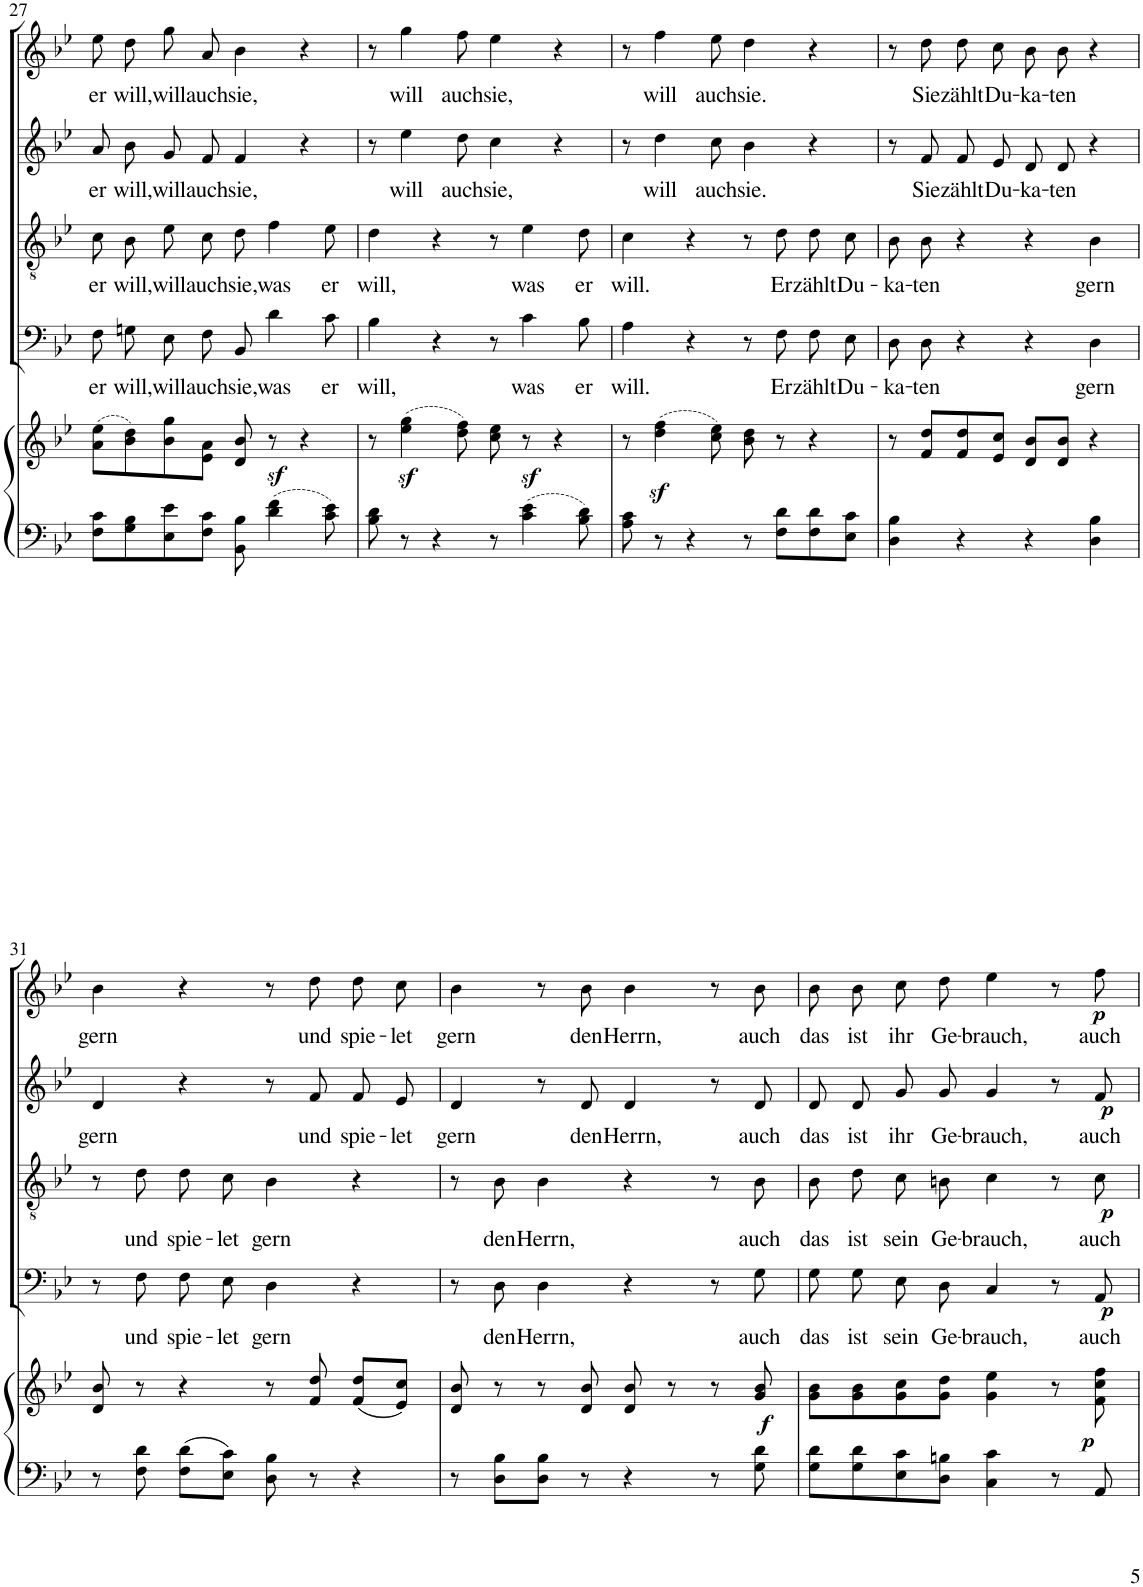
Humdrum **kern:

**kern	**kern	**dynam	**kern	**text	**dynam	**kern	**text	**dynam	**kern	**text	**dynam	**kern	**text	**dynam
*part5	*part5	*part5	*part4	*part4	*part4	*part3	*part3	*part3	*part2	*part2	*part2	*part1	*part1	*part1
*staff6	*staff5	*staff5/6	*staff4	*staff4	*staff4	*staff3	*staff3	*staff3	*staff2	*staff2	*staff2	*staff1	*staff1	*staff1
*I"Pianoforte	*	*	*I"Basso	*	*	*I"Tenore	*	*	*I"Alto	*	*	*I"Soprano	*	*
*I'Pno	*	*	*	*	*	*	*	*	*	*	*	*	*	*
!!LO:PB:g=z
*clefF4	*clefG2	*	*clefF4	*	*	*clefGv2	*	*	*clefG2	*	*	*clefG2	*	*
*k[b-e-]	*k[b-e-]	*	*k[b-e-]	*	*	*k[b-e-]	*	*	*k[b-e-]	*	*	*k[b-e-]	*	*
*M4/4	*M4/4	*	*M4/4	*	*	*M4/4	*	*	*M4/4	*	*	*M4/4	*	*
*met(c)	*met(c)	*	*met(c)	*	*	*met(c)	*	*	*met(c)	*	*	*met(c)	*	*
=27	=27	=27	=27	=27	=27	=27	=27	=27	=27	=27	=27	=27	=27	=27
!	!	!	!	!LO:LY:b	!	!	!LO:LY:b	!	!	!LO:LY:b	!	!	!LO:LY:b	!
8F\ 8c\L	(8a\ 8ee-\L	.	8F\L	er	.	8c\L	er	.	8a/L	er	.	8ee-\L	er	.
!	!	!	!	!LO:LY:b	!	!	!LO:LY:b	!	!	!LO:LY:b	!	!	!LO:LY:b	!
8G\ 8B-\	8b-\ 8dd\)	.	8Gn\J	will,	.	8B-\J	will,	.	8b-/J	will,	.	8dd\J	will,	.
!	!	!	!	!LO:LY:b	!	!	!LO:LY:b	!	!	!LO:LY:b	!	!	!LO:LY:b	!
8E-\ 8e-\	8b-\ 8gg\	.	8E-\L	will	.	8e-\L	will	.	8g/L	will	.	8gg\L	will	.
!	!	!	!	!LO:LY:b	!	!	!LO:LY:b	!	!	!LO:LY:b	!	!	!LO:LY:b	!
8F\ 8c\J	8e-\ 8a\J	.	8F\J	auch	.	8c\J	auch	.	8f/J	auch	.	8a\J	auch	.
!	!	!	!	!LO:LY:b	!	!	!LO:LY:b	!	!	!LO:LY:b	!	!	!LO:LY:b	!
8BB-\ 8B-\	8d/ 8b-/	.	8BB-/	sie,	.	8d\	sie,	.	4f/	sie,	.	4b-\	sie,	.
!	!	!LO:DY:b	!	!LO:LY:b	!	!	!LO:LY:b	!	!	!	!	!	!	!
4d\ 4f\	8r	sf	4d\	was	.	4f\	was	.	.	.	.	.	.	.
.	4r	.	.	.	.	.	.	.	4r	.	.	4r	.	.
!	!	!	!	!LO:LY:b	!	!	!LO:LY:b	!	!	!	!	!	!	!
8c\ 8e-\	.	.	8c\	er	.	8e-\	er	.	.	.	.	.	.	.
=28	=28	=28	=28	=28	=28	=28	=28	=28	=28	=28	=28	=28	=28	=28
!	!	!	!	!LO:LY:b	!	!	!LO:LY:b	!	!	!	!	!	!	!
8B-\ 8d\	8r	.	4B-\	will,	.	4d\	will,	.	8r	.	.	8r	.	.
!	!	!	!	!	!	!	!	!	!	!LO:LY:b	!	!	!LO:LY:b	!
8r	(4ee-\z< 4gg\z<	.	.	.	.	.	.	.	4ee-\	will	.	4gg\	will	.
4r	.	.	4r	.	.	4r	.	.	.	.	.	.	.	.
!	!	!	!	!	!	!	!	!	!	!LO:LY:b	!	!	!LO:LY:b	!
.	8dd\ 8ff\)	.	.	.	.	.	.	.	8dd\	auch	.	8ff\	auch	.
!	!	!	!	!	!	!	!	!	!	!LO:LY:b	!	!	!LO:LY:b	!
8r	8cc\ 8ee-\	.	8r	.	.	8r	.	.	4cc\	sie,	.	4ee-\	sie,	.
!	!	!LO:DY:b	!	!LO:LY:b	!	!	!LO:LY:b	!	!	!	!	!	!	!
4c\ 4e-\	8r	sf	4c\	was	.	4e-\	was	.	.	.	.	.	.	.
.	4r	.	.	.	.	.	.	.	4r	.	.	4r	.	.
!	!	!	!	!LO:LY:b	!	!	!LO:LY:b	!	!	!	!	!	!	!
8B-\ 8d\	.	.	8B-\	er	.	8d\	er	.	.	.	.	.	.	.
=29	=29	=29	=29	=29	=29	=29	=29	=29	=29	=29	=29	=29	=29	=29
!	!	!	!	!LO:LY:b	!	!	!LO:LY:b	!	!	!	!	!	!	!
8A\ 8c\	8r	.	4A\	will.	.	4c\	will.	.	8r	.	.	8r	.	.
!	!	!	!	!	!	!	!	!	!	!LO:LY:b	!	!	!LO:LY:b	!
8r	(4dd\z< 4ff\z<	.	.	.	.	.	.	.	4dd\	will	.	4ff\	will	.
4r	.	.	4r	.	.	4r	.	.	.	.	.	.	.	.
!	!	!	!	!	!	!	!	!	!	!LO:LY:b	!	!	!LO:LY:b	!
.	8cc\ 8ee-\)	.	.	.	.	.	.	.	8cc\	auch	.	8ee-\	auch	.
!	!	!	!	!	!	!	!	!	!	!LO:LY:b	!	!	!LO:LY:b	!
8r	8b-\ 8dd\	.	8r	.	.	8r	.	.	4b-\	sie.	.	4dd\	sie.	.
!	!	!	!	!LO:LY:b	!	!	!LO:LY:b	!	!	!	!	!	!	!
8F\ 8d\L	8r	.	8F\	Er	.	8d\	Er	.	.	.	.	.	.	.
!	!	!	!	!LO:LY:b	!	!	!LO:LY:b	!	!	!	!	!	!	!
8F\ 8d\	4r	.	8F\L	zählt	.	8d\L	zählt	.	4r	.	.	4r	.	.
!	!	!	!	!LO:LY:b	!	!	!LO:LY:b	!	!	!	!	!	!	!
8E-\ 8c\J	.	.	8E-\J	Du-	.	8c\J	Du-	.	.	.	.	.	.	.
=30	=30	=30	=30	=30	=30	=30	=30	=30	=30	=30	=30	=30	=30	=30
!	!	!	!	!LO:LY:b	!	!	!LO:LY:b	!	!	!	!	!	!	!
4D\ 4B-\	8r	.	8D\L	-ka-	.	8B-\L	-ka-	.	8r	.	.	8r	.	.
!	!	!	!	!LO:LY:b	!	!	!LO:LY:b	!	!	!LO:LY:b	!	!	!LO:LY:b	!
.	8f/ 8dd/L	.	8D\J	-ten	.	8B-\J	-ten	.	8f/	Sie	.	8dd\	Sie	.
!	!	!	!	!	!	!	!	!	!	!LO:LY:b	!	!	!LO:LY:b	!
4r	8f/ 8dd/	.	4r	.	.	4r	.	.	8f/L	zählt	.	8dd\L	zählt	.
!	!	!	!	!	!	!	!	!	!	!LO:LY:b	!	!	!LO:LY:b	!
.	8e-/ 8cc/J	.	.	.	.	.	.	.	8e-/J	Du-	.	8cc\J	Du-	.
!	!	!	!	!	!	!	!	!	!	!LO:LY:b	!	!	!LO:LY:b	!
4r	8d/ 8b-/L	.	4r	.	.	4r	.	.	8d/L	-ka-	.	8b-\L	-ka-	.
!	!	!	!	!	!	!	!	!	!	!LO:LY:b	!	!	!LO:LY:b	!
.	8d/ 8b-/J	.	.	.	.	.	.	.	8d/J	-ten	.	8b-\J	-ten	.
!	!	!	!	!LO:LY:b	!	!	!LO:LY:b	!	!	!	!	!	!	!
4D\ 4B-\	4r	.	4D\	gern	.	4B-\	gern	.	4r	.	.	4r	.	.
!!LO:LB:g=z
=31	=31	=31	=31	=31	=31	=31	=31	=31	=31	=31	=31	=31	=31	=31
!	!	!	!	!	!	!	!	!	!	!LO:LY:b	!	!	!LO:LY:b	!
8r	8d/ 8b-/	.	8r	.	.	8r	.	.	4d/	gern	.	4b-\	gern	.
!	!	!	!	!LO:LY:b	!	!	!LO:LY:b	!	!	!	!	!	!	!
8F\ 8d\	8r	.	8F\	und	.	8d\	und	.	.	.	.	.	.	.
!	!	!	!	!LO:LY:b	!	!	!LO:LY:b	!	!	!	!	!	!	!
8F\ 8d\L	4r	.	8F\L	spie-	.	8d\L	spie-	.	4r	.	.	4r	.	.
!	!	!	!	!LO:LY:b	!	!	!LO:LY:b	!	!	!	!	!	!	!
8E-\ 8c\J	.	.	8E-\J	-let	.	8c\J	-let	.	.	.	.	.	.	.
!	!	!	!	!LO:LY:b	!	!	!LO:LY:b	!	!	!	!	!	!	!
8D\ 8B-\	8r	.	4D\	gern	.	4B-\	gern	.	8r	.	.	8r	.	.
!	!	!	!	!	!	!	!	!	!	!LO:LY:b	!	!	!LO:LY:b	!
8r	8f/ 8dd/	.	.	.	.	.	.	.	8f/	und	.	8dd\	und	.
!	!	!	!	!	!	!	!	!	!	!LO:LY:b	!	!	!LO:LY:b	!
4r	(8f/ 8dd/L	.	4r	.	.	4r	.	.	8f/L	spie-	.	8dd\L	spie-	.
!	!	!	!	!	!	!	!	!	!	!LO:LY:b	!	!	!LO:LY:b	!
.	8e-/ 8cc/J)	.	.	.	.	.	.	.	8e-/J	-let	.	8cc\J	-let	.
=32	=32	=32	=32	=32	=32	=32	=32	=32	=32	=32	=32	=32	=32	=32
!	!	!	!	!	!	!	!	!	!	!LO:LY:b	!	!	!LO:LY:b	!
8r	8d/ 8b-/	.	8r	.	.	8r	.	.	4d/	gern	.	4b-\	gern	.
!	!	!	!	!LO:LY:b	!	!	!LO:LY:b	!	!	!	!	!	!	!
8D\ 8B-\L	8r	.	8D\	den	.	8B-\	den	.	.	.	.	.	.	.
!	!	!	!	!LO:LY:b	!	!	!LO:LY:b	!	!	!	!	!	!	!
8D\ 8B-\J	8r	.	4D\	Herrn,	.	4B-\	Herrn,	.	8r	.	.	8r	.	.
!	!	!	!	!	!	!	!	!	!	!LO:LY:b	!	!	!LO:LY:b	!
8r	8d/ 8b-/	.	.	.	.	.	.	.	8d/	den	.	8b-\	den	.
!	!	!	!	!	!	!	!	!	!	!LO:LY:b	!	!	!LO:LY:b	!
4r	8d/ 8b-/	.	4r	.	.	4r	.	.	4d/	Herrn,	.	4b-\	Herrn,	.
.	8r	.	.	.	.	.	.	.	.	.	.	.	.	.
8r	8r	.	8r	.	.	8r	.	.	8r	.	.	8r	.	.
!	!	!LO:DY:b	!	!LO:LY:b	!	!	!LO:LY:b	!	!	!LO:LY:b	!	!	!LO:LY:b	!
8G\ 8d\	8g/ 8b-/	f	8G\	auch	.	8B-\	auch	.	8d/	auch	.	8b-\	auch	.
=33	=33	=33	=33	=33	=33	=33	=33	=33	=33	=33	=33	=33	=33	=33
!	!	!	!	!LO:LY:b	!	!	!LO:LY:b	!	!	!LO:LY:b	!	!	!LO:LY:b	!
8G\ 8d\L	8g\ 8b-\L	.	8G\L	das	.	8B-\L	das	.	8d/L	das	.	8b-\L	das	.
!	!	!	!	!LO:LY:b	!	!	!LO:LY:b	!	!	!LO:LY:b	!	!	!LO:LY:b	!
8G\ 8d\	8g\ 8b-\	.	8G\J	ist	.	8d\J	ist	.	8d/J	ist	.	8b-\J	ist	.
!	!	!	!	!LO:LY:b	!	!	!LO:LY:b	!	!	!LO:LY:b	!	!	!LO:LY:b	!
8E-\ 8c\	8g\ 8cc\	.	8E-\L	sein	.	8c\L	sein	.	8g/L	ihr	.	8cc\L	ihr	.
!	!	!	!	!LO:LY:b	!	!	!LO:LY:b	!	!	!LO:LY:b	!	!	!LO:LY:b	!
8D\ 8Bn\J	8g\ 8dd\J	.	8D\J	Ge-	.	8Bn\J	Ge-	.	8g/J	Ge-	.	8dd\J	Ge-	.
!	!	!	!	!LO:LY:b	!	!	!LO:LY:b	!	!	!LO:LY:b	!	!	!LO:LY:b	!
4C\ 4c\	4g\ 4ee-\	.	4C/	-brauch,	.	4c\	-brauch,	.	4g/	-brauch,	.	4ee-\	-brauch,	.
8r	8r	.	8r	.	.	8r	.	.	8r	.	.	8r	.	.
!	!	!LO:DY:b	!	!LO:LY:b	!LO:DY:b	!	!LO:LY:b	!LO:DY:b	!	!LO:LY:b	!LO:DY:b	!	!LO:LY:b	!LO:DY:b
8AA/	8f\ 8cc\ 8ff\	p	8AA/	auch	p	8c\	auch	p	8f/	auch	p	8ff\	auch	p
=	=	=	=	=	=	=	=	=	=	=	=	=	=	=
*-	*-	*-	*-	*-	*-	*-	*-	*-	*-	*-	*-	*-	*-	*-
